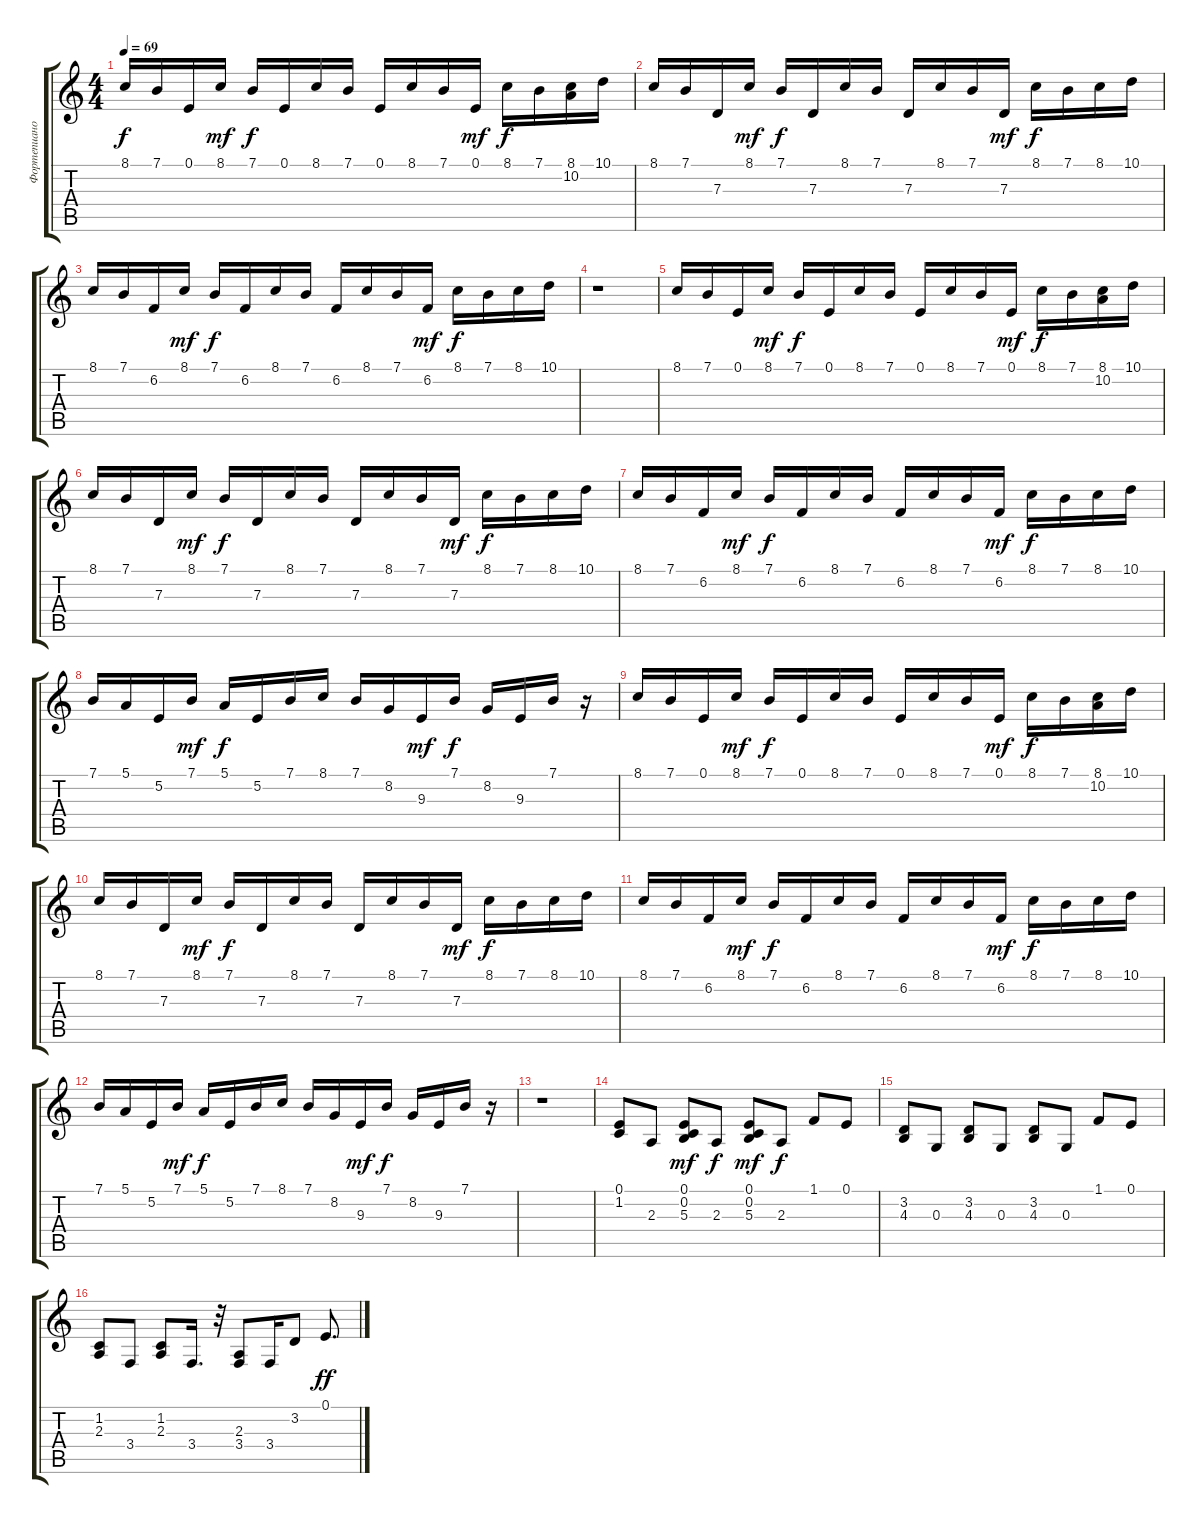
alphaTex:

\track ("Фортепиано (прав. рука) №1" "Фортепиано") {instrument brightacousticpiano}
\staff {score tabs}
\tuning (E4 B3 G3 D3 A2 E2) {hide}
\ts (4 4)
\tempo 69
\clef g2
\ks c
8.1.16{dy f} 7.1.16 0.1.16 8.1.16{dy mf} 7.1.16{dy f} 0.1.16 8.1.16 7.1.16 0.1.16 8.1.16 7.1.16 0.1.16{dy mf} 8.1.16{dy f} 7.1.16 (8.1 10.2).16 10.1.16 |
8.1.16 7.1.16 7.3.16 8.1.16{dy mf} 7.1.16{dy f} 7.3.16 8.1.16 7.1.16 7.3.16 8.1.16 7.1.16 7.3.16{dy mf} 8.1.16{dy f} 7.1.16 8.1.16 10.1.16 |
8.1.16 7.1.16 6.2.16 8.1.16{dy mf} 7.1.16{dy f} 6.2.16 8.1.16 7.1.16 6.2.16 8.1.16 7.1.16 6.2.16{dy mf} 8.1.16{dy f} 7.1.16 8.1.16 10.1.16 |
r.1 |
8.1.16 7.1.16 0.1.16 8.1.16{dy mf} 7.1.16{dy f} 0.1.16 8.1.16 7.1.16 0.1.16 8.1.16 7.1.16 0.1.16{dy mf} 8.1.16{dy f} 7.1.16 (8.1 10.2).16 10.1.16 |
8.1.16 7.1.16 7.3.16 8.1.16{dy mf} 7.1.16{dy f} 7.3.16 8.1.16 7.1.16 7.3.16 8.1.16 7.1.16 7.3.16{dy mf} 8.1.16{dy f} 7.1.16 8.1.16 10.1.16 |
8.1.16 7.1.16 6.2.16 8.1.16{dy mf} 7.1.16{dy f} 6.2.16 8.1.16 7.1.16 6.2.16 8.1.16 7.1.16 6.2.16{dy mf} 8.1.16{dy f} 7.1.16 8.1.16 10.1.16 |
7.1.16 5.1.16 5.2.16 7.1.16{dy mf} 5.1.16{dy f} 5.2.16 7.1.16 8.1.16 7.1.16 8.2.16 9.3.16{dy mf} 7.1.16{dy f} 8.2.16 9.3.16 7.1.16 r.16 |
8.1.16 7.1.16 0.1.16 8.1.16{dy mf} 7.1.16{dy f} 0.1.16 8.1.16 7.1.16 0.1.16 8.1.16 7.1.16 0.1.16{dy mf} 8.1.16{dy f} 7.1.16 (8.1 10.2).16 10.1.16 |
8.1.16 7.1.16 7.3.16 8.1.16{dy mf} 7.1.16{dy f} 7.3.16 8.1.16 7.1.16 7.3.16 8.1.16 7.1.16 7.3.16{dy mf} 8.1.16{dy f} 7.1.16 8.1.16 10.1.16 |
8.1.16 7.1.16 6.2.16 8.1.16{dy mf} 7.1.16{dy f} 6.2.16 8.1.16 7.1.16 6.2.16 8.1.16 7.1.16 6.2.16{dy mf} 8.1.16{dy f} 7.1.16 8.1.16 10.1.16 |
7.1.16 5.1.16 5.2.16 7.1.16{dy mf} 5.1.16{dy f} 5.2.16 7.1.16 8.1.16 7.1.16 8.2.16 9.3.16{dy mf} 7.1.16{dy f} 8.2.16 9.3.16 7.1.16 r.16 |
r.1 |
(0.1 1.2).8 2.3.8 (0.1 0.2 5.3).8{dy mf} 2.3.8{dy f} (0.1 0.2 5.3).8{dy mf} 2.3.8{dy f} 1.1.8 0.1.8 |
(3.2 4.3).8 0.3.8 (3.2 4.3).8 0.3.8 (3.2 4.3).8 0.3.8 1.1.8 0.1.8 |
(1.2 2.3).8 3.4.8 (1.2 2.3).8 3.4.16{d} r.32 (2.3 3.4).8 3.4.16 3.2.8 0.1.8{d dy ff}
